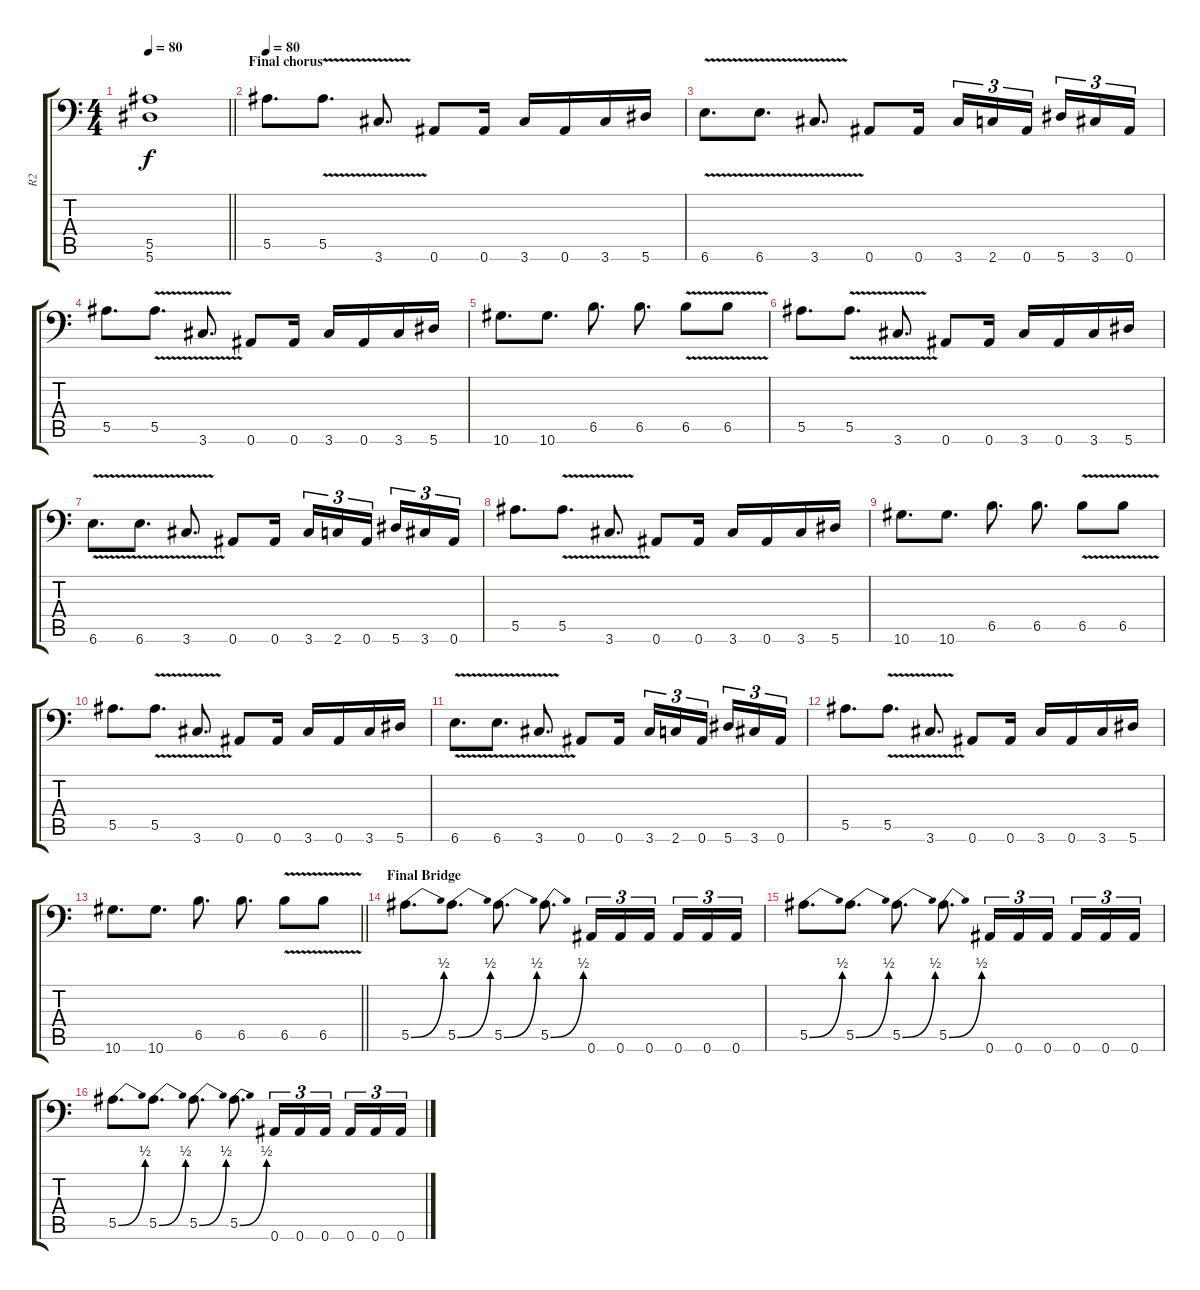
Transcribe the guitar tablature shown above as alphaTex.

\track ("R2" "R2") {instrument distortionguitar}
\staff {score tabs}
\tuning (C4 G3 Eb3 Bb2 F2 Bb1) {hide}
\ts (4 4)
\tempo 80
\clef f4
\barLineRight lightlight
\ks c
(5.5{t} 5.6{t}).1{dy f} |
\section ("" "Final chorus")
\tempo 80
5.5.8{d} 5.5{v}.8{d} 3.6{v}.8{d} 0.6.8 0.6.16 3.6.16 0.6.16 3.6.16 5.6.16 |
6.6{v}.8{d} 6.6{v}.8{d} 3.6{v}.8{d} 0.6.8 0.6.16 3.6.16{tu (3 2)} 2.6.16{tu (3 2)} 0.6.16{tu (3 2) beam splitsecondary} 5.6.16{tu (3 2)} 3.6.16{tu (3 2)} 0.6.16{tu (3 2)} |
5.5.8{d} 5.5{v}.8{d} 3.6{v}.8{d} 0.6.8 0.6.16 3.6.16 0.6.16 3.6.16 5.6.16 |
10.6.8{d} 10.6.8{d} 6.5.8{d} 6.5.8{d} 6.5{v}.8 6.5{v}.8 |
5.5.8{d} 5.5{v}.8{d} 3.6{v}.8{d} 0.6.8 0.6.16 3.6.16 0.6.16 3.6.16 5.6.16 |
6.6{v}.8{d} 6.6{v}.8{d} 3.6{v}.8{d} 0.6.8 0.6.16 3.6.16{tu (3 2)} 2.6.16{tu (3 2)} 0.6.16{tu (3 2) beam splitsecondary} 5.6.16{tu (3 2)} 3.6.16{tu (3 2)} 0.6.16{tu (3 2)} |
5.5.8{d} 5.5{v}.8{d} 3.6{v}.8{d} 0.6.8 0.6.16 3.6.16 0.6.16 3.6.16 5.6.16 |
10.6.8{d} 10.6.8{d} 6.5.8{d} 6.5.8{d} 6.5{v}.8 6.5{v}.8 |
5.5.8{d} 5.5{v}.8{d} 3.6{v}.8{d} 0.6.8 0.6.16 3.6.16 0.6.16 3.6.16 5.6.16 |
6.6{v}.8{d} 6.6{v}.8{d} 3.6{v}.8{d} 0.6.8 0.6.16 3.6.16{tu (3 2)} 2.6.16{tu (3 2)} 0.6.16{tu (3 2) beam splitsecondary} 5.6.16{tu (3 2)} 3.6.16{tu (3 2)} 0.6.16{tu (3 2)} |
5.5.8{d} 5.5{v}.8{d} 3.6{v}.8{d} 0.6.8 0.6.16 3.6.16 0.6.16 3.6.16 5.6.16 |
\barLineRight lightlight
10.6.8{d} 10.6.8{d} 6.5.8{d} 6.5.8{d} 6.5{v}.8 6.5{v}.8 |
\section ("" "Final Bridge")
5.5{be (bend 0 0 60 2)}.8{d} 5.5{be (bend 0 0 60 2)}.8{d} 5.5{be (bend 0 0 60 2)}.8{d} 5.5{be (bend 0 0 60 2)}.8{d} 0.6.16{tu (3 2)} 0.6.16{tu (3 2)} 0.6.16{tu (3 2) beam splitsecondary} 0.6.16{tu (3 2)} 0.6.16{tu (3 2)} 0.6.16{tu (3 2)} |
5.5{be (bend 0 0 60 2)}.8{d} 5.5{be (bend 0 0 60 2)}.8{d} 5.5{be (bend 0 0 60 2)}.8{d} 5.5{be (bend 0 0 60 2)}.8{d} 0.6.16{tu (3 2)} 0.6.16{tu (3 2)} 0.6.16{tu (3 2) beam splitsecondary} 0.6.16{tu (3 2)} 0.6.16{tu (3 2)} 0.6.16{tu (3 2)} |
5.5{be (bend 0 0 60 2)}.8{d} 5.5{be (bend 0 0 60 2)}.8{d} 5.5{be (bend 0 0 60 2)}.8{d} 5.5{be (bend 0 0 60 2)}.8{d} 0.6.16{tu (3 2)} 0.6.16{tu (3 2)} 0.6.16{tu (3 2) beam splitsecondary} 0.6.16{tu (3 2)} 0.6.16{tu (3 2)} 0.6.16{tu (3 2)}
